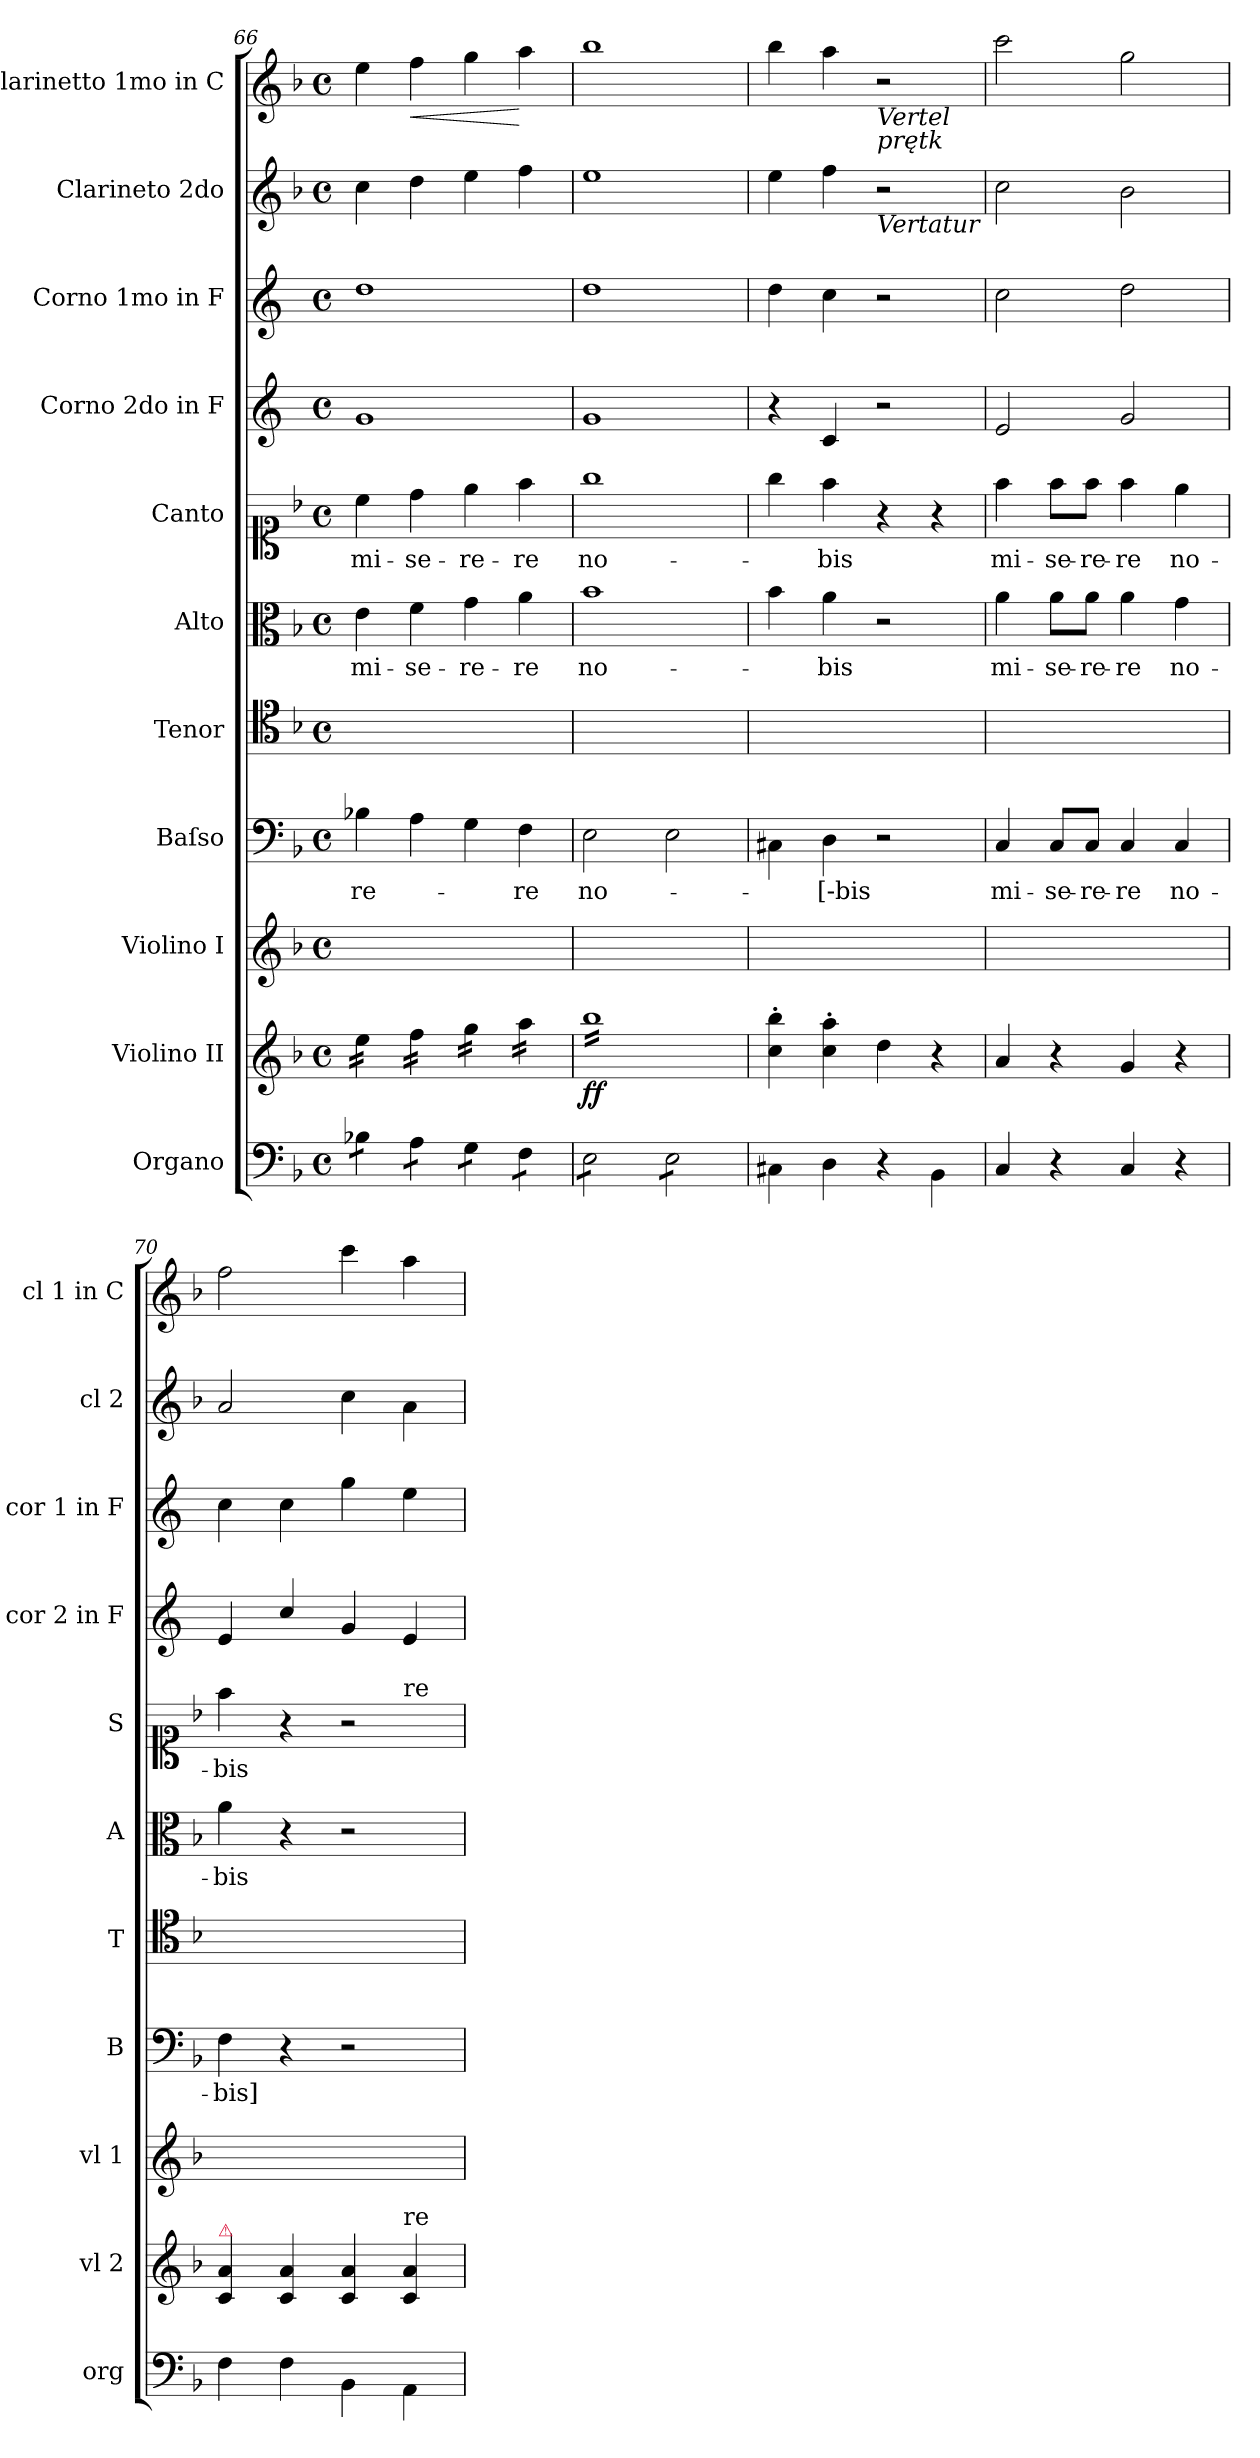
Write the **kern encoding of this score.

**kern	**kern	**dynam	**kern	**kern	**text	**kern	**kern	**text	**kern	**text	**kern	**kern	**kern	**kern	**dynam
*part11	*part10	*part10	*part9	*part8	*part8	*part7	*part6	*part6	*part5	*part5	*part4	*part3	*part2	*part1	*part1
*staff11	*staff10	*staff10	*staff9	*staff8	*staff8	*staff7	*staff6	*staff6	*staff5	*staff5	*staff4	*staff3	*staff2	*staff1	*staff1
*I"Organo	*I"Violino II	*	*I"Violino I	*I"Baſso	*	*I"Tenor	*I"Alto	*	*I"Canto	*	*I"Corno 2do in F	*I"Corno 1mo in F	*I"Clarineto 2do	*I"Clarinetto 1mo in C	*
*I'org	*I'vl 2	*	*I'vl 1	*I'B	*	*I'T	*I'A	*	*I'S	*	*I'cor 2 in F	*I'cor 1 in F	*I'cl 2	*I'cl 1 in C	*
*clefF4	*clefG2	*	*clefG2	*clefF4	*	*clefC4	*clefC3	*	*clefC1	*	*clefG2	*clefG2	*clefG2	*clefG2	*
*	*	*	*	*	*	*	*	*	*	*	*ITrd4c7	*ITrd4c7	*	*	*
*k[b-]	*k[b-]	*	*k[b-]	*k[b-]	*	*k[b-]	*k[b-]	*	*k[b-]	*	*k[b-]	*k[b-]	*k[b-]	*k[b-]	*
*F:	*F:	*	*F:	*F:	*	*F:	*F:	*	*F:	*	*	*	*F:	*F:	*
*M4/4	*M4/4	*	*M4/4	*M4/4	*	*M4/4	*M4/4	*	*M4/4	*	*M4/4	*M4/4	*M4/4	*M4/4	*
*met(c)	*met(c)	*	*met(c)	*met(c)	*	*met(c)	*met(c)	*	*met(c)	*	*met(c)	*met(c)	*met(c)	*met(c)	*
=66	=66	=66	=66	=66	=66	=66	=66	=66	=66	=66	=66	=66	=66	=66	=66
*tremolo	*	*	*	*	*	*	*	*	*	*	*	*	*	*	*
*	*tremolo	*	*	*	*	*	*	*	*	*	*	*	*	*	*
8B-X\L	16ee\LL	.	1ryy	4B-X\	-re-	1ryy	4e\	mi-	4cc\	mi-	1c	1g	4cc\	4ee\	.
.	16ee\	.	.	.	.	.	.	.	.	.	.	.	.	.	.
8B-X\J	16ee\	.	.	.	.	.	.	.	.	.	.	.	.	.	.
.	16ee\JJ	.	.	.	.	.	.	.	.	.	.	.	.	.	.
!	!	!	!	!	!	!	!	!	!	!	!	!	!	!	!LO:HP:b
8A\L	16ff\LL	.	.	4A\	.	.	4f\	-se-	4dd\	-se-	.	.	4dd\	4ff\	<
.	16ff\	.	.	.	.	.	.	.	.	.	.	.	.	.	.
8A\J	16ff\	.	.	.	.	.	.	.	.	.	.	.	.	.	.
.	16ff\JJ	.	.	.	.	.	.	.	.	.	.	.	.	.	.
8G\L	16gg\LL	.	.	4G\	.	.	4g\	-re-	4ee\	-re-	.	.	4ee\	4gg\	.
.	16gg\	.	.	.	.	.	.	.	.	.	.	.	.	.	.
8G\J	16gg\	.	.	.	.	.	.	.	.	.	.	.	.	.	.
.	16gg\JJ	.	.	.	.	.	.	.	.	.	.	.	.	.	.
8F\L	16aa\LL	.	.	4F\	-re	.	4a\	-re	4ff\	-re	.	.	4ff\	4aa\	[
.	16aa\	.	.	.	.	.	.	.	.	.	.	.	.	.	.
8F\J	16aa\	.	.	.	.	.	.	.	.	.	.	.	.	.	.
.	16aa\JJ	.	.	.	.	.	.	.	.	.	.	.	.	.	.
=67	=67	=67	=67	=67	=67	=67	=67	=67	=67	=67	=67	=67	=67	=67	=67
8E\L	16bb-\LL	ff	1ryy	2E\	no-	1ryy	1b-	no-	1gg	no-	1c	1g	1ee	1bb-	.
.	16bb-\	.	.	.	.	.	.	.	.	.	.	.	.	.	.
8E\	16bb-\	.	.	.	.	.	.	.	.	.	.	.	.	.	.
.	16bb-\	.	.	.	.	.	.	.	.	.	.	.	.	.	.
8E\	16bb-\	.	.	.	.	.	.	.	.	.	.	.	.	.	.
.	16bb-\	.	.	.	.	.	.	.	.	.	.	.	.	.	.
8E\J	16bb-\	.	.	.	.	.	.	.	.	.	.	.	.	.	.
.	16bb-\	.	.	.	.	.	.	.	.	.	.	.	.	.	.
8E\L	16bb-\	.	.	2E\	.	.	.	.	.	.	.	.	.	.	.
.	16bb-\	.	.	.	.	.	.	.	.	.	.	.	.	.	.
8E\	16bb-\	.	.	.	.	.	.	.	.	.	.	.	.	.	.
.	16bb-\	.	.	.	.	.	.	.	.	.	.	.	.	.	.
8E\	16bb-\	.	.	.	.	.	.	.	.	.	.	.	.	.	.
.	16bb-\	.	.	.	.	.	.	.	.	.	.	.	.	.	.
8E\J	16bb-\	.	.	.	.	.	.	.	.	.	.	.	.	.	.
*Xtremolo	*	*	*	*	*	*	*	*	*	*	*	*	*	*	*
.	16bb-\JJ	.	.	.	.	.	.	.	.	.	.	.	.	.	.
*	*Xtremolo	*	*	*	*	*	*	*	*	*	*	*	*	*	*
=68	=68	=68	=68	=68	=68	=68	=68	=68	=68	=68	=68	=68	=68	=68	=68
4C#X\	4cc'\ 4bb-'\	.	1ryy	4C#X\	.	1ryy	4b-\	.	4gg\	.	4r	4g\	4ee\	4bb-\	.
4D\	4cc'\ 4aa'\	.	.	4D\	[-bis	.	4a\	-bis	4ff\	-bis	4F/	4f\	4ff\	4aa\	.
!	!	!	!	!	!	!	!	!	!	!	!	!	!	!LO:TX:b:i:t=Vertel \nprętk	!
!	!	!	!	!	!	!	!	!	!	!	!	!	!LO:TX:b:i:t=Vertatur	!	!
4r	4dd\	.	.	2r	.	.	2r	.	4r	.	2r	2r	2r	2r	.
4BB-\	4r	.	.	.	.	.	.	.	4r	.	.	.	.	.	.
=69	=69	=69	=69	=69	=69	=69	=69	=69	=69	=69	=69	=69	=69	=69	=69
4C/	4a/	.	1ryy	4C/	mi-	1ryy	4a\	mi-	4ff\	mi-	2A/	2f\	2cc\	2ccc\	.
4r	4r	.	.	8C/L	-se-	.	8a\L	-se-	8ff\L	-se-	.	.	.	.	.
.	.	.	.	8C/J	-re-	.	8a\J	-re-	8ff\J	-re-	.	.	.	.	.
4C/	4g/	.	.	4C/	-re	.	4a\	-re	4ff\	-re	2c/	2g\	2b-\	2gg\	.
4r	4r	.	.	4C/	no-	.	4g\	no-	4ee\	no-	.	.	.	.	.
=70	=70	=70	=70	=70	=70	=70	=70	=70	=70	=70	=70	=70	=70	=70	=70
!	!LO:TX:a:color=crimson:t=⚠	!	!	!	!	!	!	!	!	!	!	!	!	!	!
*	*	*	*	*	*	*	*	*	*^	*	*	*	*	*	*
4F\	4c/ 4a/	.	1ryy	4F\	-bis]	1ryy	4a\	-bis	4ff\	2.ryy	-bis	4A/	4f\	2a/	2ff\	.
4F\	4c/ 4a/	.	.	4r	.	.	4r	.	4r	.	.	4f/	4f\	.	.	.
4BB-\	4c/ 4a/	.	.	2r	.	.	2r	.	2r	.	.	4c/	4cc\	4cc\	4ccc\	.
!	!	!	!	!	!	!	!	!	!	!LO:TX:a:t=re	!	!	!	!	!	!
!	!LO:TX:a:t=re	!	!	!	!	!	!	!	!	!	!	!	!	!	!	!
4AA\	4c/ 4a/	.	.	.	.	.	.	.	.	4ryy	.	4A/	4a\	4a\	4aa\	.
*	*	*	*	*	*	*	*	*	*v	*v	*	*	*	*	*	*
=	=	=	=	=	=	=	=	=	=	=	=	=	=	=	=
*-	*-	*-	*-	*-	*-	*-	*-	*-	*-	*-	*-	*-	*-	*-	*-
